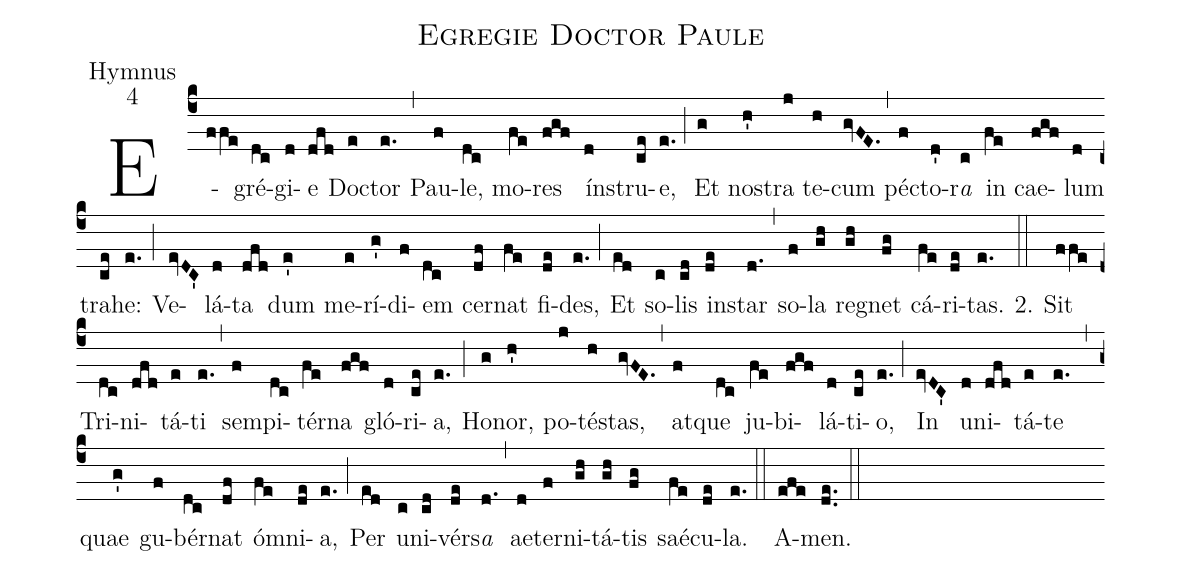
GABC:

name:Egregie Doctor Paule;
office-part:Hymnus;
mode:4;
%%
(c4) E(ffe)gré(dc)gi(d)e(dfd) Do(e)ctor(e.) (,) Pau(f)le,(dc) mo(fe)res(fgf) ín(d)stru(ce)e,(e.) (;) Et(g) no(h')stra(j) te(h)cum(gvFE.) (,) pé(f)cto(d')r<i>a</i>(c) in(fe) cae(fgf)lum(d) tra(ce)he:(e.) (;) Ve(evDC')lá(d)ta(dfd) dum(e') me(e)rí(g')di(f)em(dc) cer(df)nat(fe) fi(de)des,(e.) (;) Et(ed) so(c)lis(cd) in(de)star(d.) (,) so(f)la(gh) re(gh)gnet(fg) cá(fe)ri(de)tas.(e.) 2.(::) Sit(ffe) Tri(dc)ni(dfd)tá(e)ti(e.) (,) sem(f)pi(dc)tér(fe)na(fgf) gló(d)ri(ce)a,(e.) (;) Ho(g)nor,(h') po(j)té(h)stas,(gvFE.) (,) at(f)que(dc) ju(fe)bi(fgf)lá(d)ti(ce)o,(e.) (;) In(evDC') u(d)ni(dfd)tá(e)te(e.) (,) quae(g') gu(f)bér(dc)nat(df) ó(fe)mni(de)a,(e.) (;) Per(ed) u(c)ni(cd)vér(de)s<i>a</i>(d.) (,) ae(d)ter(f)ni(gh)tá(gh)tis(fg) saé(fe)cu(de)la.(e.) (::) A(efe)men.(de..) (::)
